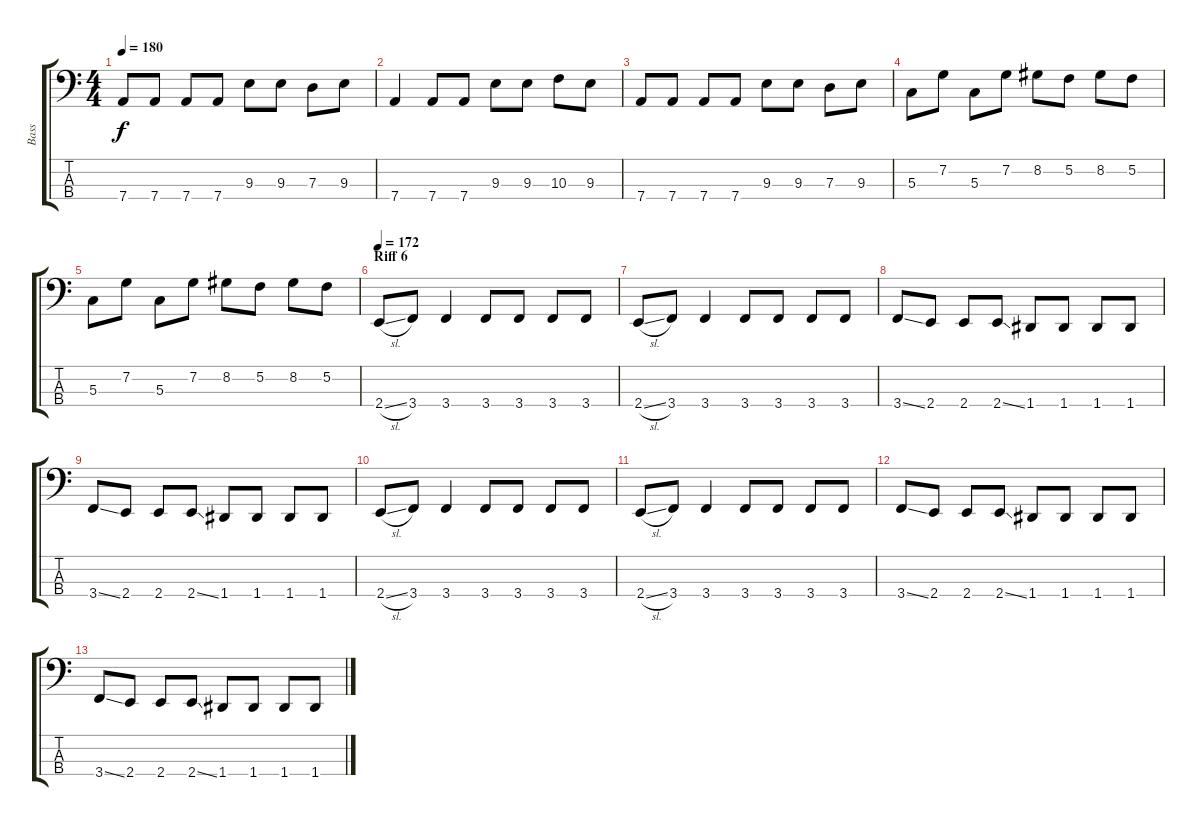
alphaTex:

\track ("Bass" "Bass") {instrument electricbassfinger}
\staff {score tabs}
\tuning (F2 C2 G1 D1) {hide}
\ts (4 4)
\tempo 180
\clef f4
\ks c
7.4.8{dy f} 7.4.8 7.4.8 7.4.8 9.3.8 9.3.8 7.3.8 9.3.8 |
7.4.4 7.4.8 7.4.8 9.3.8 9.3.8 10.3.8 9.3.8 |
7.4.8 7.4.8 7.4.8 7.4.8 9.3.8 9.3.8 7.3.8 9.3.8 |
5.3.8 7.2.8 5.3.8 7.2.8 8.2.8 5.2.8 8.2.8 5.2.8 |
5.3.8 7.2.8 5.3.8 7.2.8 8.2.8 5.2.8 8.2.8 5.2.8 |
\section ("" "Riff 6")
\tempo 172
2.4{sl}.8 3.4.8 3.4.4 3.4.8 3.4.8 3.4.8 3.4.8 |
2.4{sl}.8 3.4.8 3.4.4 3.4.8 3.4.8 3.4.8 3.4.8 |
3.4{ss}.8 2.4.8 2.4.8 2.4{ss}.8 1.4.8 1.4.8 1.4.8 1.4.8 |
3.4{ss}.8 2.4.8 2.4.8 2.4{ss}.8 1.4.8 1.4.8 1.4.8 1.4.8 |
2.4{sl}.8 3.4.8 3.4.4 3.4.8 3.4.8 3.4.8 3.4.8 |
2.4{sl}.8 3.4.8 3.4.4 3.4.8 3.4.8 3.4.8 3.4.8 |
3.4{ss}.8 2.4.8 2.4.8 2.4{ss}.8 1.4.8 1.4.8 1.4.8 1.4.8 |
3.4{ss}.8 2.4.8 2.4.8 2.4{ss}.8 1.4.8 1.4.8 1.4.8 1.4.8
